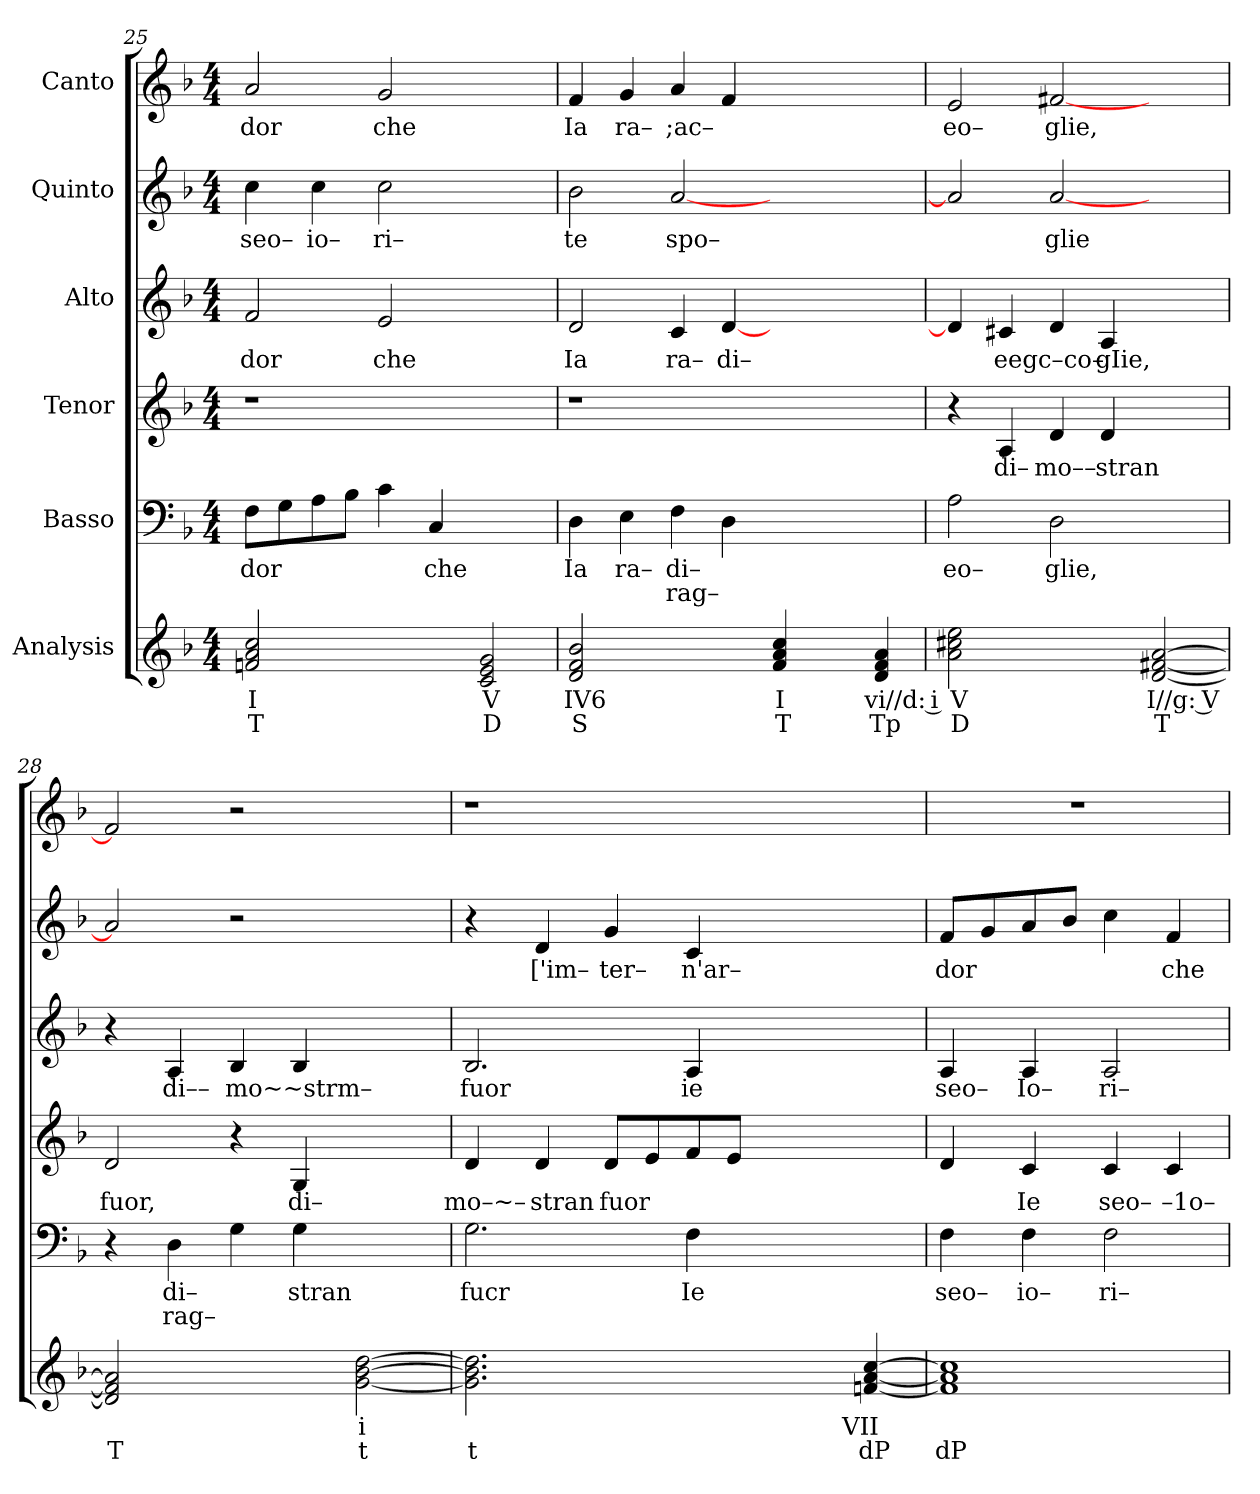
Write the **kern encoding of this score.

**kern	**text	**text	**kern	**text	**text	**kern	**text	**kern	**text	**kern	**text	**kern	**text
*part6	*part6	*part6	*part5	*part5	*part5	*part4	*part4	*part3	*part3	*part2	*part2	*part1	*part1
*staff6	*staff6	*staff6	*staff5	*staff5	*staff5	*staff4	*staff4	*staff3	*staff3	*staff2	*staff2	*staff1	*staff1
*I"Analysis	*	*	*I"Basso	*	*	*I"Tenor	*	*I"Alto	*	*I"Quinto	*	*I"Canto	*
*	*	*	*clefF4	*	*	*clefG2	*	*clefG2	*	*clefG2	*	*clefG2	*
*k[b-]	*	*	*k[b-]	*	*	*k[b-]	*	*k[b-]	*	*k[b-]	*	*k[b-]	*
*	*	*	*F:	*	*	*F:	*	*F:	*	*F:	*	*F:	*
*M4/4	*	*	*M4/4	*	*	*M4/4	*	*M4/4	*	*M4/4	*	*M4/4	*
=25	=25	=25	=25	=25	=25	=25	=25	=25	=25	=25	=25	=25	=25
!	!	!	!	!LO:LY:b	!	!	!	!	!	!	!	!	!
!	!	!	!	!	!	!	!	!	!LO:LY:b	!	!	!	!
!	!	!	!	!	!	!	!	!	!	!	!LO:LY:b	!	!
!	!	!	!	!	!	!	!	!	!	!	!	!	!LO:LY:b
2fn 2a 2cc	I	T	8F\L	dor	.	1r	.	2f/	dor	4cc\	seo–	2a/	dor
.	.	.	8G\	.	.	.	.	.	.	.	.	.	.
!	!	!	!	!	!	!	!	!	!	!	!LO:LY:b	!	!
.	.	.	8A\	.	.	.	.	.	.	4cc\	io–	.	.
.	.	.	8B-\J	.	.	.	.	.	.	.	.	.	.
!	!	!	!	!	!	!	!	!	!LO:LY:b	!	!	!	!
!	!	!	!	!	!	!	!	!	!	!	!LO:LY:b	!	!
!	!	!	!	!	!	!	!	!	!	!	!	!	!LO:LY:b
2ryy	.	.	4c\	.	.	.	.	2e/	che	2cc\	ri–	2g/	che
!	!	!	!	!LO:LY:b	!	!	!	!	!	!	!	!	!
.	.	.	4C/	che	.	.	.	.	.	.	.	.	.
2c 2e 2g	V	D	2ryy	.	.	2ryy	.	2ryy	.	2ryy	.	2ryy	.
=26	=26	=26	=26	=26	=26	=26	=26	=26	=26	=26	=26	=26	=26
!	!	!	!	!LO:LY:b	!	!	!	!	!	!	!	!	!
!	!	!	!	!	!	!	!	!	!LO:LY:b	!	!	!	!
!	!	!	!	!	!	!	!	!	!	!	!LO:LY:b	!	!
!	!	!	!	!	!	!	!	!	!	!	!	!	!LO:LY:b
2d 2f 2b-	IV6	S	4D\	Ia	.	1r	.	2d/	Ia	2b-\	te	4f/	Ia
!	!	!	!	!LO:LY:b	!	!	!	!	!	!	!	!	!
!	!	!	!	!	!	!	!	!	!	!	!	!	!LO:LY:b
.	.	.	4E\	ra–	.	.	.	.	.	.	.	4g/	ra–
!	!	!	!	!LO:LY:b	!LO:LY:b	!	!	!	!	!	!	!	!
!	!	!	!	!	!	!	!	!	!LO:LY:b	!	!	!	!
!	!	!	!	!	!	!	!	!	!	!	!LO:LY:b	!	!
!	!	!	!	!	!	!	!	!	!	!	!	!	!LO:LY:b
2ryy	.	.	4F\	di–	rag–	.	.	4c/	ra–	[2a/	spo–	4a/	;ac–
!	!	!	!	!	!	!	!	!	!LO:LY:b	!	!	!	!
.	.	.	4D\	.	.	.	.	[4d/	di–	.	.	4f/	.
4f 4a 4cc	I	T	2.ryy	.	.	2.ryy	.	2.ryy	.	2.ryy	.	2.ryy	.
4ryy	.	.	.	.	.	.	.	.	.	.	.	.	.
4d 4f 4a	vi//d: i	Tp	.	.	.	.	.	.	.	.	.	.	.
=27	=27	=27	=27	=27	=27	=27	=27	=27	=27	=27	=27	=27	=27
!	!	!	!	!LO:LY:b	!	!	!	!	!	!	!	!	!
!	!	!	!	!	!	!	!	!	!	!	!	!	!LO:LY:b
2a 2cc#X 2ee	V	D	2A\	eo–	.	4r	.	4d/]	.	2a/]	.	2e/	eo–
!	!	!	!	!	!	!	!LO:LY:b	!	!	!	!	!	!
!	!	!	!	!	!	!	!	!	!LO:LY:b	!	!	!	!
.	.	.	.	.	.	4A/	di–	4c#X/	eegc–co–	.	.	.	.
!	!	!	!	!LO:LY:b	!	!	!	!	!	!	!	!	!
!	!	!	!	!	!	!	!LO:LY:b	!	!	!	!	!	!
!	!	!	!	!	!	!	!	!	!	!	!LO:LY:b	!	!
!	!	!	!	!	!	!	!	!	!	!	!	!	!LO:LY:b
2ryy	.	.	2D\	glie,	.	4d/	mo––	4d/	.	[2a/	glie	[2f#X/	glie,
!	!	!	!	!	!	!	!LO:LY:b	!	!	!	!	!	!
!	!	!	!	!	!	!	!	!	!LO:LY:b	!	!	!	!
.	.	.	.	.	.	4d/	stran	4A/	gIie,	.	.	.	.
[2d [2f#X [2a	I//g: V	T	2ryy	.	.	2ryy	.	2ryy	.	2ryy	.	2ryy	.
=28	=28	=28	=28	=28	=28	=28	=28	=28	=28	=28	=28	=28	=28
!	!	!	!	!	!	!	!LO:LY:b	!	!	!	!	!	!
2d] 2f#] 2a]	.	T	4r	.	.	2d/	fuor,	4r	.	2a/]	.	2f#/]	.
!	!	!	!	!LO:LY:b	!LO:LY:b	!	!	!	!	!	!	!	!
!	!	!	!	!	!	!	!	!	!LO:LY:b	!	!	!	!
.	.	.	4D\	di–	rag–	.	.	4A/	di––	.	.	.	.
!	!	!	!	!	!	!	!	!	!LO:LY:b	!	!	!	!
2ryy	.	.	4G\	.	.	4r	.	4B-/	mo~~strm–	2r	.	2r	.
!	!	!	!	!LO:LY:b	!	!	!	!	!	!	!	!	!
!	!	!	!	!	!	!	!LO:LY:b	!	!	!	!	!	!
.	.	.	4G\	stran	.	4G/	di–	4B-/	.	.	.	.	.
[2g [2b- [2dd	i	t	2ryy	.	.	2ryy	.	2ryy	.	2ryy	.	2ryy	.
=29	=29	=29	=29	=29	=29	=29	=29	=29	=29	=29	=29	=29	=29
!	!	!	!	!LO:LY:b	!	!	!	!	!	!	!	!	!
!	!	!	!	!	!	!	!LO:LY:b	!	!	!	!	!	!
!	!	!	!	!	!	!	!	!	!LO:LY:b	!	!	!	!
2.g] 2.b-] 2.dd]	.	t	2.G\	fucr	.	4d/	mo–~–	2.B-/	fuor	4r	.	1r	.
!	!	!	!	!	!	!	!LO:LY:b	!	!	!	!	!	!
!	!	!	!	!	!	!	!	!	!	!	!LO:LY:b	!	!
.	.	.	.	.	.	4d/	stran	.	.	4d/	['im–	.	.
!	!	!	!	!	!	!	!LO:LY:b	!	!	!	!	!	!
!	!	!	!	!	!	!	!	!	!	!	!LO:LY:b	!	!
.	.	.	.	.	.	8d/L	fuor	.	.	4g/	ter–	.	.
.	.	.	.	.	.	8e/	.	.	.	.	.	.	.
!	!	!	!	!LO:LY:b	!	!	!	!	!	!	!	!	!
!	!	!	!	!	!	!	!	!	!LO:LY:b	!	!	!	!
!	!	!	!	!	!	!	!	!	!	!	!LO:LY:b	!	!
2.ryy	.	.	4F\	Ie	.	8f/	.	4A/	ie	4c/	n'ar–	.	.
.	.	.	.	.	.	8e/J	.	.	.	.	.	.	.
.	.	.	2.ryy	.	.	2.ryy	.	2.ryy	.	2.ryy	.	2.ryy	.
[4fn [4a [4cc	VII	dP	.	.	.	.	.	.	.	.	.	.	.
=30	=30	=30	=30	=30	=30	=30	=30	=30	=30	=30	=30	=30	=30
!	!	!	!	!LO:LY:b	!	!	!	!	!	!	!	!	!
!	!	!	!	!	!	!	!	!	!LO:LY:b	!	!	!	!
!	!	!	!	!	!	!	!	!	!	!	!LO:LY:b	!	!
1f] 1a] 1cc]	.	dP	4F\	seo–	.	4d/	.	4A/	seo–	8f/L	dor	1r	.
.	.	.	.	.	.	.	.	.	.	8g/	.	.	.
!	!	!	!	!LO:LY:b	!	!	!	!	!	!	!	!	!
!	!	!	!	!	!	!	!LO:LY:b	!	!	!	!	!	!
!	!	!	!	!	!	!	!	!	!LO:LY:b	!	!	!	!
.	.	.	4F\	io–	.	4c/	Ie	4A/	Io–	8a/	.	.	.
.	.	.	.	.	.	.	.	.	.	8b-/J	.	.	.
!	!	!	!	!LO:LY:b	!	!	!	!	!	!	!	!	!
!	!	!	!	!	!	!	!LO:LY:b	!	!	!	!	!	!
!	!	!	!	!	!	!	!	!	!LO:LY:b	!	!	!	!
.	.	.	2F\	ri–	.	4c/	seo–	2A/	ri–	4cc\	.	.	.
!	!	!	!	!	!	!	!LO:LY:b	!	!	!	!	!	!
!	!	!	!	!	!	!	!	!	!	!	!LO:LY:b	!	!
.	.	.	.	.	.	4c/	–1o–	.	.	4f/	che	.	.
=	=	=	=	=	=	=	=	=	=	=	=	=	=
*-	*-	*-	*-	*-	*-	*-	*-	*-	*-	*-	*-	*-	*-
